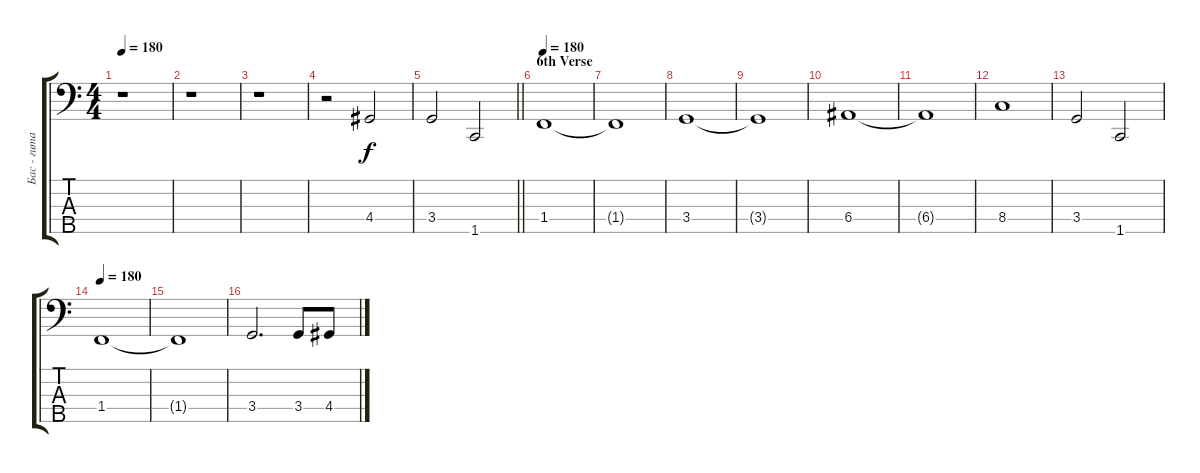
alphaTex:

\track ("Бас - гитара" "Бас - гита") {instrument electricbassfinger}
\staff {score tabs}
\tuning (G2 D2 A1 E1 B0) {hide}
\ts (4 4)
\tempo 180
\clef f4
\ks c
r.1{dy f} |
r.1 |
r.1 |
r.2 4.4.2 |
\barLineRight lightlight
3.4.2 1.5.2 |
\section ("" "6th Verse")
\tempo 180
1.4.1 |
1.4{t}.1 |
3.4.1 |
3.4{t}.1 |
6.4.1 |
6.4{t}.1 |
8.4.1 |
3.4.2 1.5.2 |
\tempo 180
1.4.1 |
1.4{t}.1 |
3.4.2{d} 3.4.8 4.4.8
